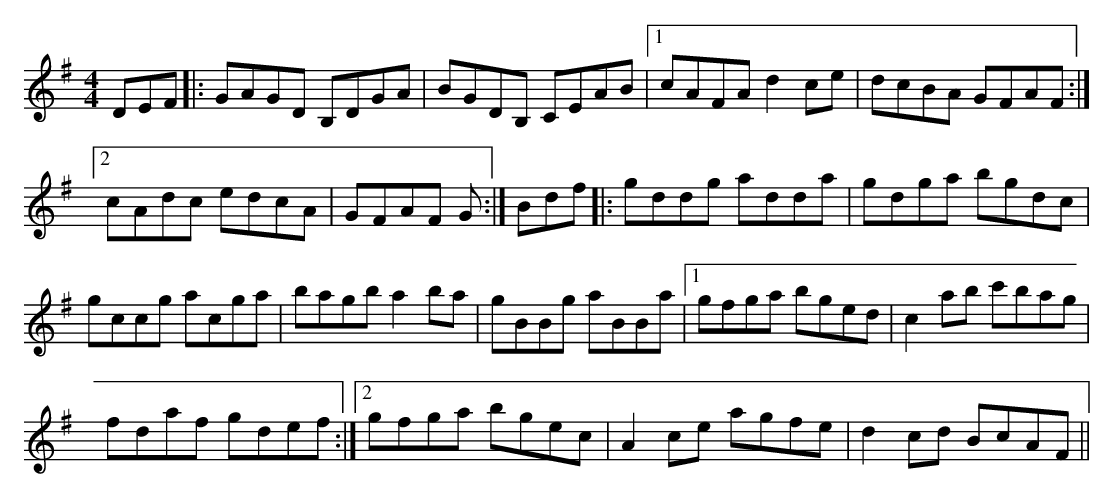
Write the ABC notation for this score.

X:1
M:4/4
K:G
DEF|:GAGD B,DGA|BGDB, CEAB|1 cAFA d2ce|dcBA GFAF:|
[2 cAdc edcA|GFAF G:|Bdf|:gddg adda|gdga bgdc|
gccg acga|bagb a2 ba|gBBg aBBa|1 gfga bged|c2 ab c'bag|
fdaf gdef:|2 gfga bgec|A2ce agfe|d2cd BcAF||
